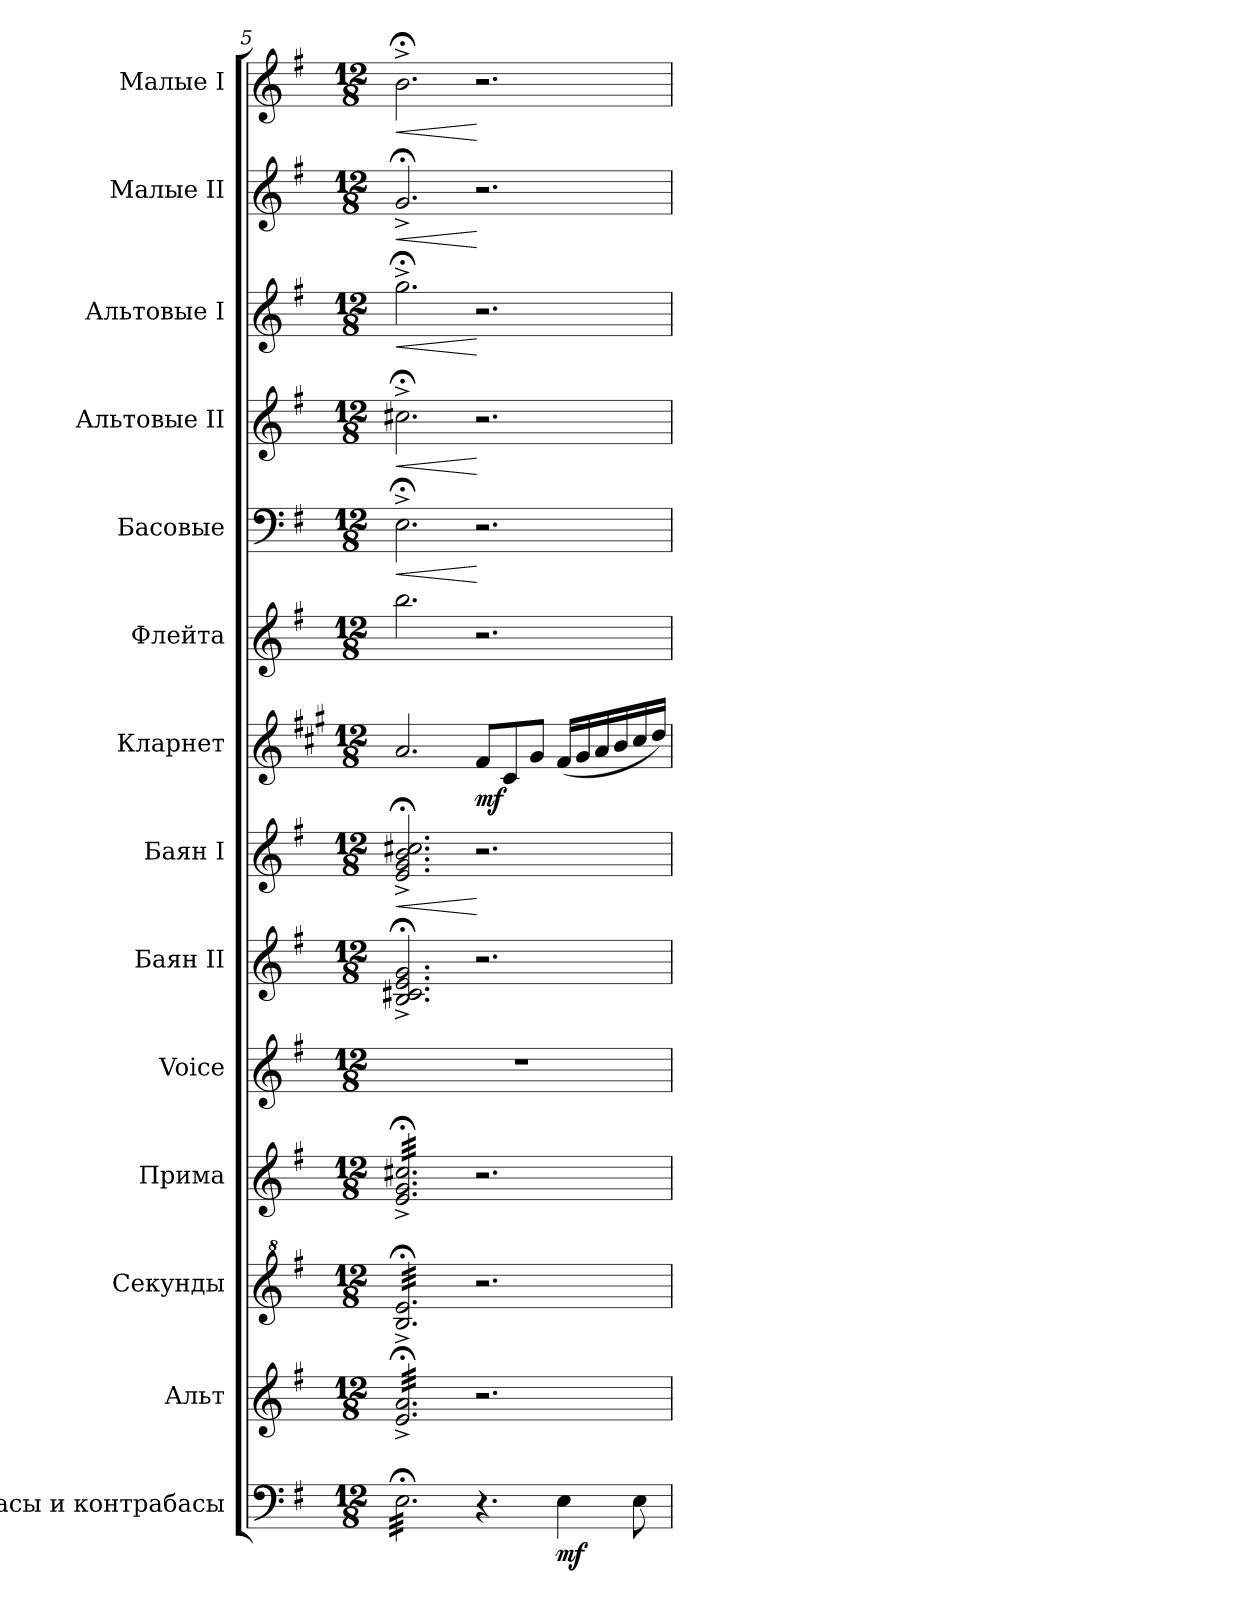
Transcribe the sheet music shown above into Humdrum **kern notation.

**kern	**dynam	**kern	**kern	**kern	**kern	**kern	**kern	**dynam	**kern	**dynam	**kern	**kern	**dynam	**kern	**dynam	**kern	**dynam	**kern	**dynam	**kern	**dynam
*part14	*part14	*part13	*part12	*part11	*part10	*part9	*part8	*part8	*part7	*part7	*part6	*part5	*part5	*part4	*part4	*part3	*part3	*part2	*part2	*part1	*part1
*staff14	*staff14	*staff13	*staff12	*staff11	*staff10	*staff9	*staff8	*staff8	*staff7	*staff7	*staff6	*staff5	*staff5	*staff4	*staff4	*staff3	*staff3	*staff2	*staff2	*staff1	*staff1
*I"Басы и контрабасы	*	*I"Альт	*I"Секунды	*I"Прима	*I"Voice	*I"Баян II	*I"Баян I	*	*I"Кларнет	*	*I"Флейта	*I"Басовые	*	*I"Альтовые II	*	*I"Альтовые I	*	*I"Малые II	*	*I"Малые I	*
*	*	*	*	*	*I'Voice	*	*	*	*	*	*	*	*	*	*	*	*	*	*	*	*
*clefF4	*	*clefG2	*clefG^2	*clefG2	*clefG2	*clefG2	*clefG2	*	*clefG2	*	*clefG2	*clefF4	*	*clefG2	*	*clefG2	*	*clefG2	*	*clefG2	*
*ITrd7c12	*	*ITrd7c12	*ITrd7c12	*ITrd7c12	*	*	*	*	*ITrd1c2	*	*	*	*	*	*	*	*	*	*	*	*
*k[f#]	*	*k[f#]	*k[f#]	*k[f#]	*k[f#]	*k[f#]	*k[f#]	*	*k[f#]	*	*k[f#]	*k[f#]	*	*k[f#]	*	*k[f#]	*	*k[f#]	*	*k[f#]	*
*G:	*	*G:	*G:	*G:	*G:	*G:	*G:	*	*G:	*	*G:	*G:	*	*G:	*	*G:	*	*G:	*	*G:	*
*M12/8	*	*M12/8	*M12/8	*M12/8	*M12/8	*M12/8	*M12/8	*	*M12/8	*	*M12/8	*M12/8	*	*M12/8	*	*M12/8	*	*M12/8	*	*M12/8	*
=5	=5	=5	=5	=5	=5	=5	=5	=5	=5	=5	=5	=5	=5	=5	=5	=5	=5	=5	=5	=5	=5
!	!	!	!	!	!LO:N:vis=1	!	!	!LO:HP:b	!	!	!	!	!LO:HP:b	!	!LO:HP:b	!	!LO:HP:b	!	!LO:HP:b	!	!LO:HP:b
*tremolo	*	*	*	*	*	*	*	*	*	*	*	*	*	*	*	*	*	*	*	*	*
*	*	*tremolo	*	*	*	*	*	*	*	*	*	*	*	*	*	*	*	*	*	*	*
*	*	*	*tremolo	*	*	*	*	*	*	*	*	*	*	*	*	*	*	*	*	*	*
*	*	*	*	*tremolo	*	*	*	*	*	*	*	*	*	*	*	*	*	*	*	*	*
32EE;i\LLL	.	32Ei/;^ 32Ai;^LLL	32Bi/;^ 32ei;^LLL	32Ei/;^ 32Gi;^ 32c#Xi;^LLL	1.r	2.Bi/;^ 2.c#Xi;^ 2.ei;^ 2.gi;^	2.ei/;^ 2.gi;^ 2.bi;^ 2.cc#Xi;^	<	2.gi/	.	2.bbi\	2.E;^i\	<	2.cc#X;^i\	<	2.gg;^i\	<	2.g;^i/	<	2.b;^i\	<
32EE;i\	.	32Ei/;^ 32Ai;^	32Bi/;^ 32ei;^	32Ei/;^ 32Gi;^ 32c#Xi;^	.	.	.	.	.	.	.	.	.	.	.	.	.	.	.	.	.
32EE;i\	.	32Ei/;^ 32Ai;^	32Bi/;^ 32ei;^	32Ei/;^ 32Gi;^ 32c#Xi;^	.	.	.	.	.	.	.	.	.	.	.	.	.	.	.	.	.
32EE;i\	.	32Ei/;^ 32Ai;^	32Bi/;^ 32ei;^	32Ei/;^ 32Gi;^ 32c#Xi;^	.	.	.	.	.	.	.	.	.	.	.	.	.	.	.	.	.
32EE;i\	.	32Ei/;^ 32Ai;^	32Bi/;^ 32ei;^	32Ei/;^ 32Gi;^ 32c#Xi;^	.	.	.	.	.	.	.	.	.	.	.	.	.	.	.	.	.
32EE;i\	.	32Ei/;^ 32Ai;^	32Bi/;^ 32ei;^	32Ei/;^ 32Gi;^ 32c#Xi;^	.	.	.	.	.	.	.	.	.	.	.	.	.	.	.	.	.
32EE;i\	.	32Ei/;^ 32Ai;^	32Bi/;^ 32ei;^	32Ei/;^ 32Gi;^ 32c#Xi;^	.	.	.	.	.	.	.	.	.	.	.	.	.	.	.	.	.
32EE;i\	.	32Ei/;^ 32Ai;^	32Bi/;^ 32ei;^	32Ei/;^ 32Gi;^ 32c#Xi;^	.	.	.	.	.	.	.	.	.	.	.	.	.	.	.	.	.
32EE;i\	.	32Ei/;^ 32Ai;^	32Bi/;^ 32ei;^	32Ei/;^ 32Gi;^ 32c#Xi;^	.	.	.	.	.	.	.	.	.	.	.	.	.	.	.	.	.
32EE;i\	.	32Ei/;^ 32Ai;^	32Bi/;^ 32ei;^	32Ei/;^ 32Gi;^ 32c#Xi;^	.	.	.	.	.	.	.	.	.	.	.	.	.	.	.	.	.
32EE;i\	.	32Ei/;^ 32Ai;^	32Bi/;^ 32ei;^	32Ei/;^ 32Gi;^ 32c#Xi;^	.	.	.	.	.	.	.	.	.	.	.	.	.	.	.	.	.
32EE;i\	.	32Ei/;^ 32Ai;^	32Bi/;^ 32ei;^	32Ei/;^ 32Gi;^ 32c#Xi;^	.	.	.	.	.	.	.	.	.	.	.	.	.	.	.	.	.
32EE;i\	.	32Ei/;^ 32Ai;^	32Bi/;^ 32ei;^	32Ei/;^ 32Gi;^ 32c#Xi;^	.	.	.	.	.	.	.	.	.	.	.	.	.	.	.	.	.
32EE;i\	.	32Ei/;^ 32Ai;^	32Bi/;^ 32ei;^	32Ei/;^ 32Gi;^ 32c#Xi;^	.	.	.	.	.	.	.	.	.	.	.	.	.	.	.	.	.
32EE;i\	.	32Ei/;^ 32Ai;^	32Bi/;^ 32ei;^	32Ei/;^ 32Gi;^ 32c#Xi;^	.	.	.	.	.	.	.	.	.	.	.	.	.	.	.	.	.
32EE;i\	.	32Ei/;^ 32Ai;^	32Bi/;^ 32ei;^	32Ei/;^ 32Gi;^ 32c#Xi;^	.	.	.	.	.	.	.	.	.	.	.	.	.	.	.	.	.
32EE;i\	.	32Ei/;^ 32Ai;^	32Bi/;^ 32ei;^	32Ei/;^ 32Gi;^ 32c#Xi;^	.	.	.	.	.	.	.	.	.	.	.	.	.	.	.	.	.
32EE;i\	.	32Ei/;^ 32Ai;^	32Bi/;^ 32ei;^	32Ei/;^ 32Gi;^ 32c#Xi;^	.	.	.	.	.	.	.	.	.	.	.	.	.	.	.	.	.
32EE;i\	.	32Ei/;^ 32Ai;^	32Bi/;^ 32ei;^	32Ei/;^ 32Gi;^ 32c#Xi;^	.	.	.	.	.	.	.	.	.	.	.	.	.	.	.	.	.
32EE;i\	.	32Ei/;^ 32Ai;^	32Bi/;^ 32ei;^	32Ei/;^ 32Gi;^ 32c#Xi;^	.	.	.	.	.	.	.	.	.	.	.	.	.	.	.	.	.
32EE;i\	.	32Ei/;^ 32Ai;^	32Bi/;^ 32ei;^	32Ei/;^ 32Gi;^ 32c#Xi;^	.	.	.	.	.	.	.	.	.	.	.	.	.	.	.	.	.
32EE;i\	.	32Ei/;^ 32Ai;^	32Bi/;^ 32ei;^	32Ei/;^ 32Gi;^ 32c#Xi;^	.	.	.	.	.	.	.	.	.	.	.	.	.	.	.	.	.
32EE;i\	.	32Ei/;^ 32Ai;^	32Bi/;^ 32ei;^	32Ei/;^ 32Gi;^ 32c#Xi;^	.	.	.	.	.	.	.	.	.	.	.	.	.	.	.	.	.
32EE;i\JJJ	.	32Ei/;^ 32Ai;^JJJ	32Bi/;^ 32ei;^JJJ	32Ei/;^ 32Gi;^ 32c#Xi;^JJJ	.	.	.	.	.	.	.	.	.	.	.	.	.	.	.	.	.
*	*	*	*	*Xtremolo	*	*	*	*	*	*	*	*	*	*	*	*	*	*	*	*	*
*	*	*	*Xtremolo	*	*	*	*	*	*	*	*	*	*	*	*	*	*	*	*	*	*
*	*	*Xtremolo	*	*	*	*	*	*	*	*	*	*	*	*	*	*	*	*	*	*	*
*Xtremolo	*	*	*	*	*	*	*	*	*	*	*	*	*	*	*	*	*	*	*	*	*
4.r	.	2.r	2.r	2.r	.	2.r	2.r	[	8ei/L	mf	2.r	2.r	[	2.r	[	2.r	[	2.r	[	2.r	[
.	.	.	.	.	.	.	.	.	8Bi/	.	.	.	.	.	.	.	.	.	.	.	.
.	.	.	.	.	.	.	.	.	8f#i/J	.	.	.	.	.	.	.	.	.	.	.	.
4EEi\	mf	.	.	.	.	.	.	.	(16ei/LL	.	.	.	.	.	.	.	.	.	.	.	.
.	.	.	.	.	.	.	.	.	16f#i/	.	.	.	.	.	.	.	.	.	.	.	.
.	.	.	.	.	.	.	.	.	16gi/	.	.	.	.	.	.	.	.	.	.	.	.
.	.	.	.	.	.	.	.	.	16ai/	.	.	.	.	.	.	.	.	.	.	.	.
8EEi\	.	.	.	.	.	.	.	.	16bi/	.	.	.	.	.	.	.	.	.	.	.	.
.	.	.	.	.	.	.	.	.	16cci/JJ)	.	.	.	.	.	.	.	.	.	.	.	.
=	=	=	=	=	=	=	=	=	=	=	=	=	=	=	=	=	=	=	=	=	=
*-	*-	*-	*-	*-	*-	*-	*-	*-	*-	*-	*-	*-	*-	*-	*-	*-	*-	*-	*-	*-	*-
